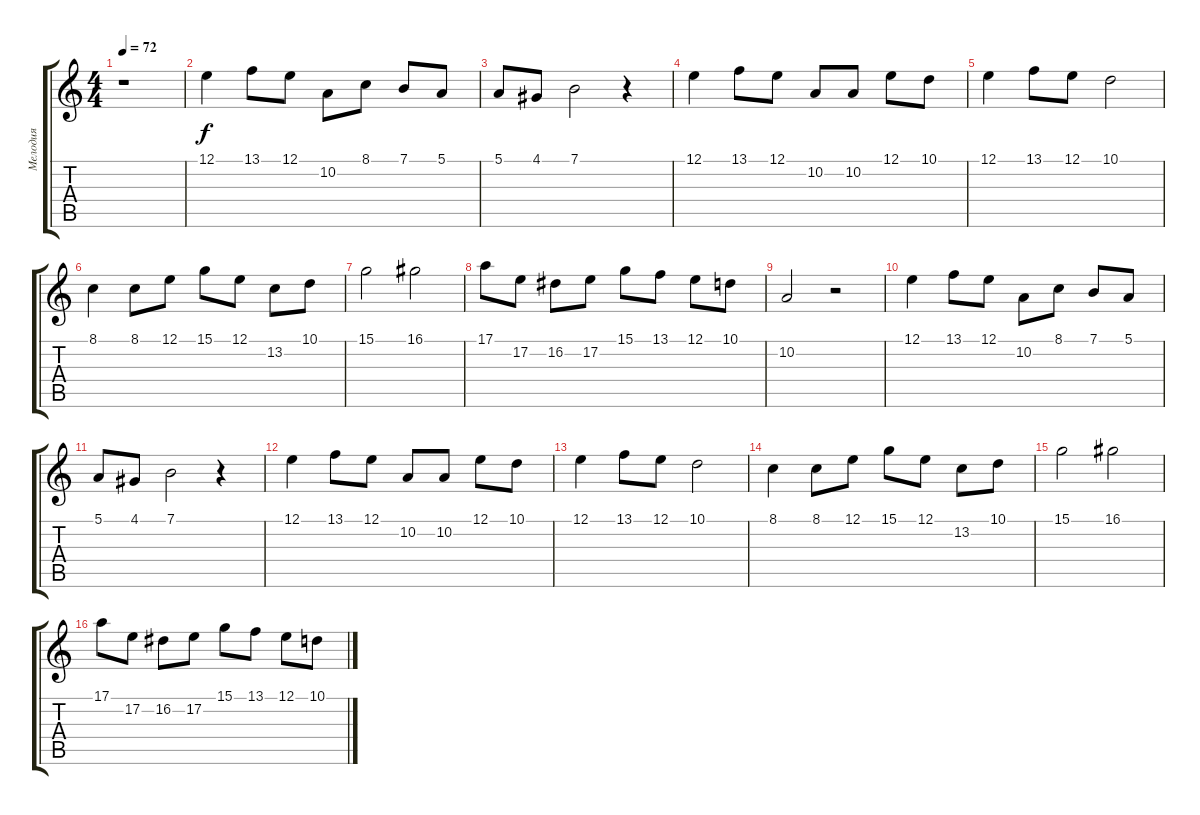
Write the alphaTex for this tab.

\track ("Мелодия" "Мелодия") {instrument recorder}
\staff {score tabs}
\tuning (E4 B3 G3 D3 A2 E2) {hide}
\ts (4 4)
\tempo 72
\clef g2
\ks c
r.1{dy f} |
12.1.4 13.1.8 12.1.8 10.2.8 8.1.8 7.1.8 5.1.8 |
5.1.8 4.1.8 7.1.2 r.4 |
12.1.4 13.1.8 12.1.8 10.2.8 10.2.8 12.1.8 10.1.8 |
12.1.4 13.1.8 12.1.8 10.1.2 |
8.1.4 8.1.8 12.1.8 15.1.8 12.1.8 13.2.8 10.1.8 |
15.1.2 16.1.2 |
17.1.8 17.2.8 16.2.8 17.2.8 15.1.8 13.1.8 12.1.8 10.1.8 |
10.2.2 r.2 |
12.1.4 13.1.8 12.1.8 10.2.8 8.1.8 7.1.8 5.1.8 |
5.1.8 4.1.8 7.1.2 r.4 |
12.1.4 13.1.8 12.1.8 10.2.8 10.2.8 12.1.8 10.1.8 |
12.1.4 13.1.8 12.1.8 10.1.2 |
8.1.4 8.1.8 12.1.8 15.1.8 12.1.8 13.2.8 10.1.8 |
15.1.2 16.1.2 |
17.1.8 17.2.8 16.2.8 17.2.8 15.1.8 13.1.8 12.1.8 10.1.8
